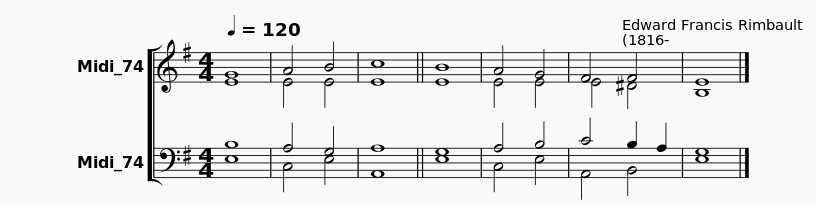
X:1
%%score [ ( 1 2 ) ( 3 4 ) ]
L:1/8
Q:1/4=120
M:4/4
I:linebreak $
K:G
V:1 treble
V:2 treble
V:3 bass
V:4 bass
V:1
 G8 | A4 B4 | c8 || B8 | A4 G4 | %5
 F4 F4 | E8 |] %7
V:2
 E8 | E4 E4 | E8 || E8 | E4 E4 | %5
 E4 ^D4 | B,8 |] %7
V:3
 B,8 | A,4 G,4 | A,8 || G,8 | A,4 B,4 | %5
 C4 B,2 A,2 | G,8 |] %7
V:4
 E,8 | C,4 E,4 | A,,8 || E,8 | C,4 E,4 | %5
 A,,4 B,,4 | E,8 |] %7
